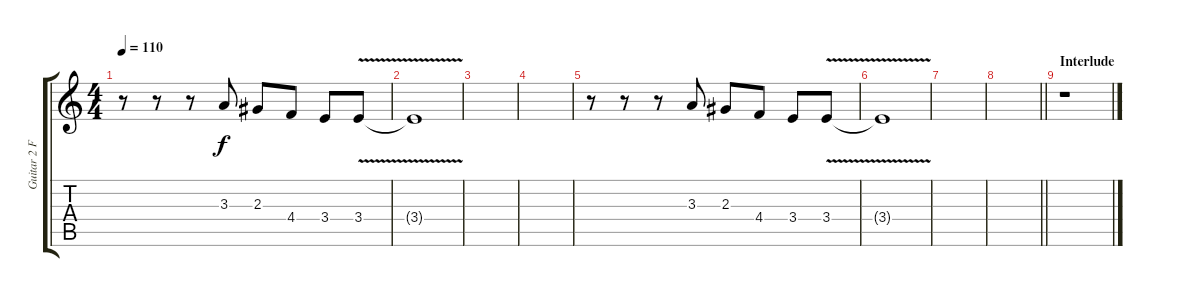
\track ("Guitar 2 Fill" "Guitar 2 F") {instrument overdrivenguitar}
\staff {score tabs}
\tuning (Eb4 Bb3 Gb3 Db3 Ab2 Eb2) {hide}
\ts (4 4)
\tempo 110
\clef g2
\ks c
r.8{dy f} r.8 r.8 3.3.8 2.3.8 4.4.8 3.4.8 3.4{v}.8 |
3.4{t}.1 |
|
|
r.8 r.8 r.8 3.3.8 2.3.8 4.4.8 3.4.8 3.4{v}.8 |
3.4{t}.1 |
|
\barLineRight lightlight
|
\section ("" "Interlude")
r.1
